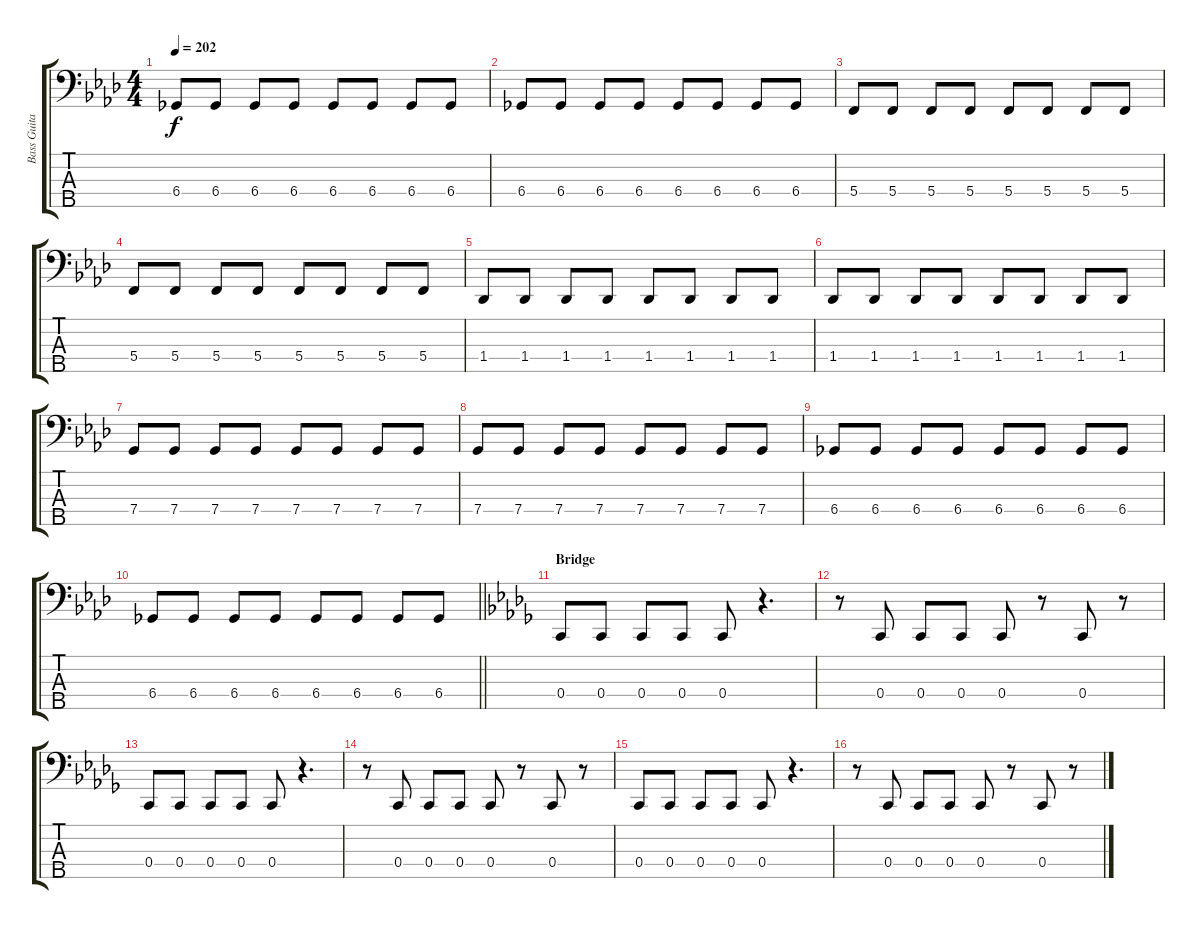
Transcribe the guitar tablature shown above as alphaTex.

\track ("Bass Guitar" "Bass Guita") {instrument electricbasspick}
\staff {score tabs}
\tuning (F2 C2 G1 C1 A0) {hide}
\ts (4 4)
\tempo 202
\clef f4
\ks ab
6.4.8{dy f} 6.4.8 6.4.8 6.4.8 6.4.8 6.4.8 6.4.8 6.4.8 |
6.4.8 6.4.8 6.4.8 6.4.8 6.4.8 6.4.8 6.4.8 6.4.8 |
5.4.8 5.4.8 5.4.8 5.4.8 5.4.8 5.4.8 5.4.8 5.4.8 |
5.4.8 5.4.8 5.4.8 5.4.8 5.4.8 5.4.8 5.4.8 5.4.8 |
1.4.8 1.4.8 1.4.8 1.4.8 1.4.8 1.4.8 1.4.8 1.4.8 |
1.4.8 1.4.8 1.4.8 1.4.8 1.4.8 1.4.8 1.4.8 1.4.8 |
7.4.8 7.4.8 7.4.8 7.4.8 7.4.8 7.4.8 7.4.8 7.4.8 |
7.4.8 7.4.8 7.4.8 7.4.8 7.4.8 7.4.8 7.4.8 7.4.8 |
6.4.8 6.4.8 6.4.8 6.4.8 6.4.8 6.4.8 6.4.8 6.4.8 |
\barLineRight lightlight
6.4.8 6.4.8 6.4.8 6.4.8 6.4.8 6.4.8 6.4.8 6.4.8 |
\section ("" "Bridge")
\ks db
0.4.8 0.4.8 0.4.8 0.4.8 0.4.8 r.4{d} |
r.8 0.4.8 0.4.8 0.4.8 0.4.8 r.8 0.4.8 r.8 |
0.4.8 0.4.8 0.4.8 0.4.8 0.4.8 r.4{d} |
r.8 0.4.8 0.4.8 0.4.8 0.4.8 r.8 0.4.8 r.8 |
0.4.8 0.4.8 0.4.8 0.4.8 0.4.8 r.4{d} |
r.8 0.4.8 0.4.8 0.4.8 0.4.8 r.8 0.4.8 r.8
